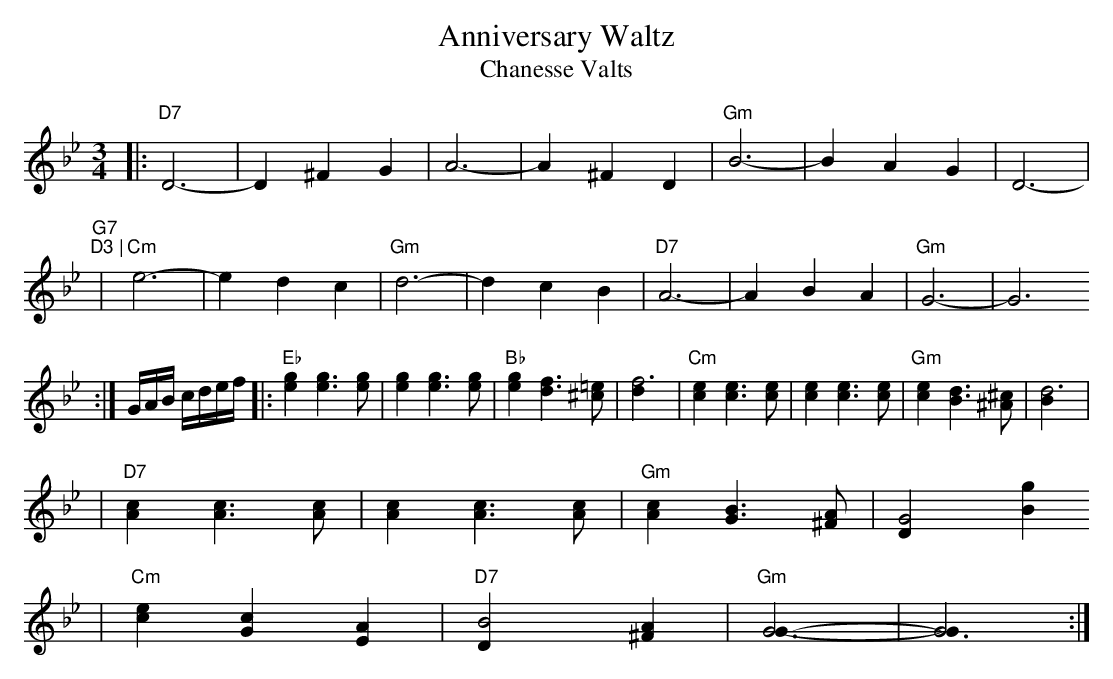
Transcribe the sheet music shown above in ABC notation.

X:1
T: Anniversary Waltz
T: Chanesse Valts
L: 1/4
M: 3/4
K: Bb
|: "D7"D3- |D ^F G | A3-     | A ^F D | "Gm"B3- | B A  G | D3-     | "G7
"D3 |
|  "Cm"e3- | e d c | "Gm"d3- | d c B  | "D7"A3- | A B A  | "Gm"G3- | G3
   :|
G/4A/4B/4 c/4d/4e/4f/4 \
|: "Eb"[ge] [ge]>[ge] | [ge] [ge]>[ge] | "Bb"[ge] [fd]>[=e^c] | [f3d] \
| "Cm"[ec] [ec]>[ec] | [ec] [ec]>[ec] | "Gm"[ec] [dB]>[^c^A] | [d3B] |
| "D7"[cA] [cA]>[cA] | [cA] [cA]>[cA] | "Gm"[cA] [BG]>[A^F] | [G2D] [gB]
 \
| "Cm"[ec] [cG] [AE] | "D7"[B2D] [A^F] | "Gm"[G3G]- | [G3G] :|
